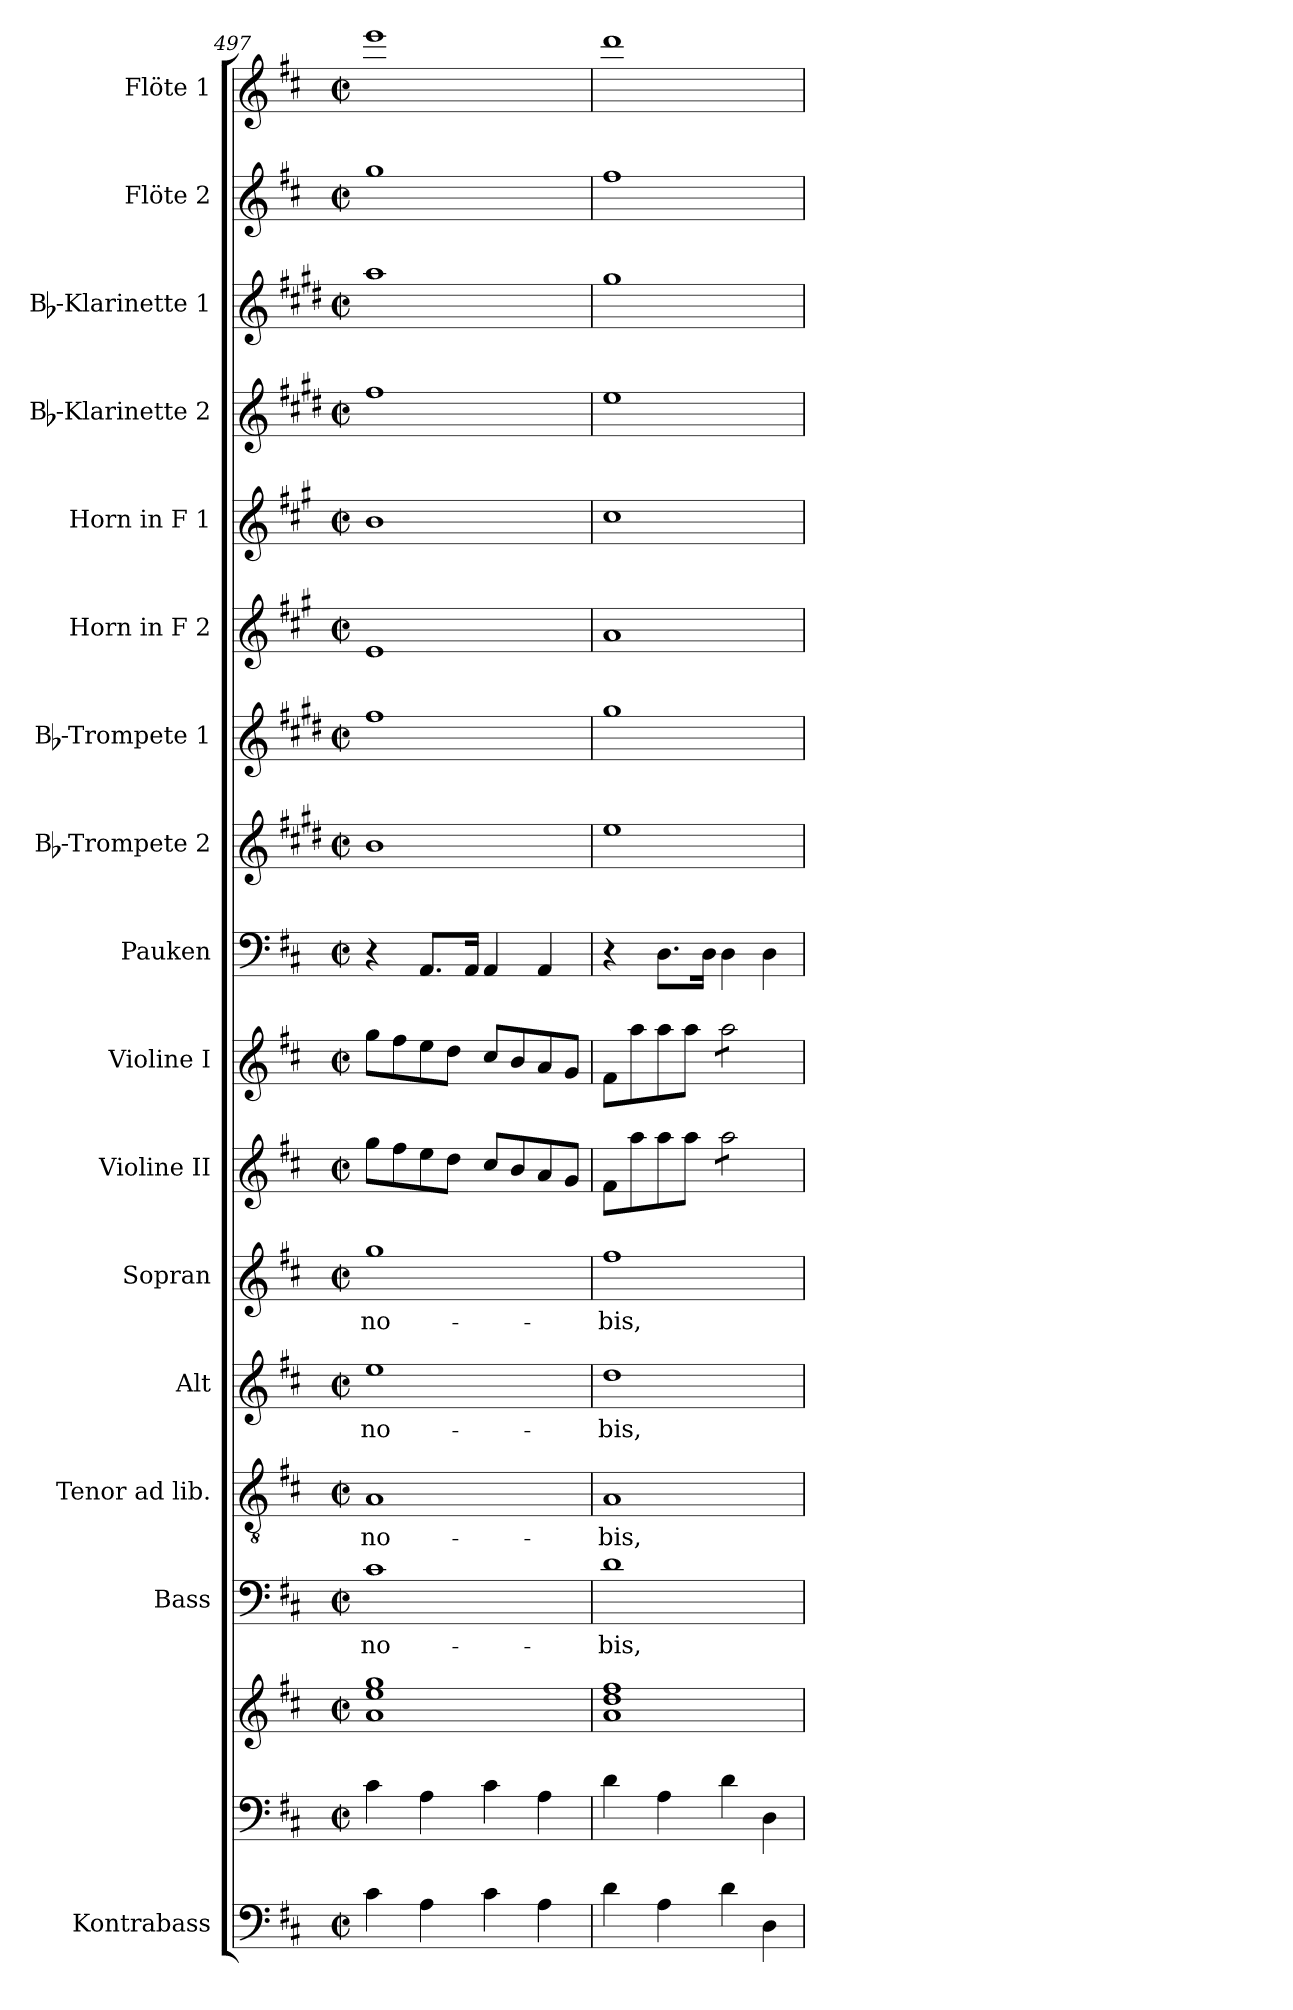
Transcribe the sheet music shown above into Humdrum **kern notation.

**kern	**kern	**kern	**kern	**text	**kern	**text	**kern	**text	**kern	**text	**kern	**kern	**kern	**kern	**kern	**kern	**kern	**kern	**kern	**kern	**kern
*part17	*part16	*part16	*part15	*part15	*part14	*part14	*part13	*part13	*part12	*part12	*part11	*part10	*part9	*part8	*part7	*part6	*part5	*part4	*part3	*part2	*part1
*staff18	*staff17	*staff16	*staff15	*staff15	*staff14	*staff14	*staff13	*staff13	*staff12	*staff12	*staff11	*staff10	*staff9	*staff8	*staff7	*staff6	*staff5	*staff4	*staff3	*staff2	*staff1
*I"Kontrabass	*	*	*I"Bass	*	*I"Tenor ad lib.	*	*I"Alt	*	*I"Sopran	*	*I"Violine II	*I"Violine I	*I"Pauken	*I"Bb-Trompete 2	*I"Bb-Trompete 1	*I"Horn in F 2	*I"Horn in F 1	*I"Bb-Klarinette 2	*I"Bb-Klarinette 1	*I"Flöte 2	*I"Flöte 1
*I'Kb.	*	*	*I'B.	*	*I'T.	*	*I'A.	*	*I'S.	*	*I'Vl. II	*I'Vl. I	*I'Pk.	*I'Bb Trp. 2	*I'Bb Trp. 1	*	*	*I'Bb Kl. 2	*I'Bb Kl. 1	*I'Fl. 2	*I'Fl. 1
*clefF4	*clefF4	*clefG2	*clefF4	*	*clefGv2	*	*clefG2	*	*clefG2	*	*clefG2	*clefG2	*clefF4	*clefG2	*clefG2	*clefG2	*clefG2	*clefG2	*clefG2	*clefG2	*clefG2
*ITrd7c12	*	*	*	*	*	*	*	*	*	*	*	*	*	*ITrd1c2	*ITrd1c2	*ITrd4c7	*ITrd4c7	*ITrd1c2	*ITrd1c2	*	*
*k[f#c#]	*k[f#c#]	*k[f#c#]	*k[f#c#]	*	*k[f#c#]	*	*k[f#c#]	*	*k[f#c#]	*	*k[f#c#]	*k[f#c#]	*k[f#c#]	*k[f#c#]	*k[f#c#]	*k[f#c#]	*k[f#c#]	*k[f#c#]	*k[f#c#]	*k[f#c#]	*k[f#c#]
*D:	*D:	*D:	*D:	*	*D:	*	*D:	*	*D:	*	*D:	*D:	*D:	*D:	*D:	*D:	*D:	*D:	*D:	*D:	*D:
*M2/2	*M2/2	*M2/2	*M2/2	*	*M2/2	*	*M2/2	*	*M2/2	*	*M2/2	*M2/2	*M2/2	*M2/2	*M2/2	*M2/2	*M2/2	*M2/2	*M2/2	*M2/2	*M2/2
*met(c|)	*met(c|)	*met(c|)	*met(c|)	*	*met(c|)	*	*met(c|)	*	*met(c|)	*	*met(c|)	*met(c|)	*met(c|)	*met(c|)	*met(c|)	*met(c|)	*met(c|)	*met(c|)	*met(c|)	*met(c|)	*met(c|)
=497	=497	=497	=497	=497	=497	=497	=497	=497	=497	=497	=497	=497	=497	=497	=497	=497	=497	=497	=497	=497	=497
!	!	!	!	!LO:LY:b	!	!LO:LY:b	!	!LO:LY:b	!	!LO:LY:b	!	!	!	!	!	!	!	!	!	!	!
4C#\	4c#\	1a 1ee 1gg	1c#	no-	1A	no-	1ee	no-	1gg	no-	8gg\L	8gg\L	4r	1a	1ee	1A	1e	1ee	1gg	1gg	1eee
.	.	.	.	.	.	.	.	.	.	.	8ff#\	8ff#\	.	.	.	.	.	.	.	.	.
4AA\	4A\	.	.	.	.	.	.	.	.	.	8ee\	8ee\	8.AA/L	.	.	.	.	.	.	.	.
.	.	.	.	.	.	.	.	.	.	.	8dd\J	8dd\J	.	.	.	.	.	.	.	.	.
.	.	.	.	.	.	.	.	.	.	.	.	.	16AA/Jk	.	.	.	.	.	.	.	.
4C#\	4c#\	.	.	.	.	.	.	.	.	.	8cc#/L	8cc#/L	4AA/	.	.	.	.	.	.	.	.
.	.	.	.	.	.	.	.	.	.	.	8b/	8b/	.	.	.	.	.	.	.	.	.
4AA\	4A\	.	.	.	.	.	.	.	.	.	8a/	8a/	4AA/	.	.	.	.	.	.	.	.
.	.	.	.	.	.	.	.	.	.	.	8g/J	8g/J	.	.	.	.	.	.	.	.	.
=498	=498	=498	=498	=498	=498	=498	=498	=498	=498	=498	=498	=498	=498	=498	=498	=498	=498	=498	=498	=498	=498
!	!	!	!	!LO:LY:b	!	!LO:LY:b	!	!LO:LY:b	!	!LO:LY:b	!	!	!	!	!	!	!	!	!	!	!
4D\	4d\	1a 1dd 1ff#	1d	-bis,	1A	-bis,	1dd	-bis,	1ff#	-bis,	8f#\L	8f#\L	4r	1dd	1ff#	1d	1f#	1dd	1ff#	1ff#	1ddd
.	.	.	.	.	.	.	.	.	.	.	8aa\	8aa\	.	.	.	.	.	.	.	.	.
4AA\	4A\	.	.	.	.	.	.	.	.	.	8aa\	8aa\	8.D\L	.	.	.	.	.	.	.	.
.	.	.	.	.	.	.	.	.	.	.	8aa\J	8aa\J	.	.	.	.	.	.	.	.	.
.	.	.	.	.	.	.	.	.	.	.	.	.	16D\Jk	.	.	.	.	.	.	.	.
*	*	*	*	*	*	*	*	*	*	*	*tremolo	*	*	*	*	*	*	*	*	*	*
*	*	*	*	*	*	*	*	*	*	*	*	*tremolo	*	*	*	*	*	*	*	*	*
4D\	4d\	.	.	.	.	.	.	.	.	.	8aa\L	8aa\L	4D\	.	.	.	.	.	.	.	.
.	.	.	.	.	.	.	.	.	.	.	8aa\	8aa\	.	.	.	.	.	.	.	.	.
4DD\	4D\	.	.	.	.	.	.	.	.	.	8aa\	8aa\	4D\	.	.	.	.	.	.	.	.
.	.	.	.	.	.	.	.	.	.	.	8aa\J	8aa\J	.	.	.	.	.	.	.	.	.
*	*	*	*	*	*	*	*	*	*	*	*	*Xtremolo	*	*	*	*	*	*	*	*	*
*	*	*	*	*	*	*	*	*	*	*	*Xtremolo	*	*	*	*	*	*	*	*	*	*
=	=	=	=	=	=	=	=	=	=	=	=	=	=	=	=	=	=	=	=	=	=
*-	*-	*-	*-	*-	*-	*-	*-	*-	*-	*-	*-	*-	*-	*-	*-	*-	*-	*-	*-	*-	*-
